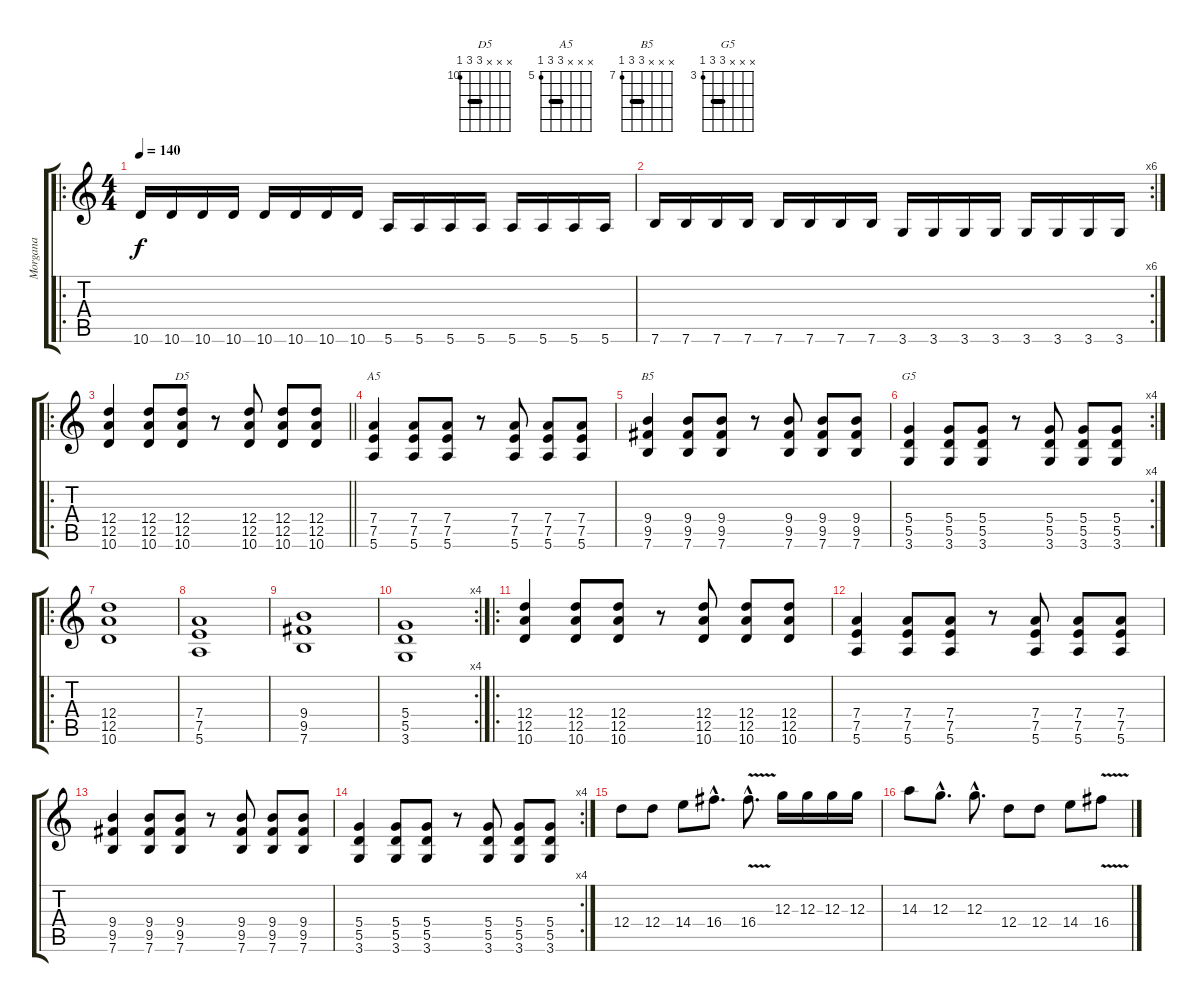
\track ("Morgana" "Morgana") {instrument distortionguitar}
\staff {score tabs}
\tuning (E4 B3 G3 D3 A2 E2) {hide}
\chord ("D5" x x x 12 12 10) {firstfret 10 barre 12}
\chord ("A5" x x x 7 7 5) {firstfret 5 barre 7}
\chord ("B5" x x x 9 9 7) {firstfret 7 barre 9}
\chord ("G5" x x x 5 5 3) {firstfret 3 barre 5}
\ro
\ts (4 4)
\tempo 140
\clef g2
\ks c
10.6.16{dy f instrument distortionguitar} 10.6.16 10.6.16 10.6.16 10.6.16 10.6.16 10.6.16 10.6.16 5.6.16 5.6.16 5.6.16 5.6.16 5.6.16 5.6.16 5.6.16 5.6.16 |
\rc 6
7.6.16 7.6.16 7.6.16 7.6.16 7.6.16 7.6.16 7.6.16 7.6.16 3.6.16 3.6.16 3.6.16 3.6.16 3.6.16 3.6.16 3.6.16 3.6.16 |
\ro
\barLineRight lightlight
(12.4 12.5 10.6).4 (12.4 12.5 10.6).8 (12.4 12.5 10.6).8{ch "D5"} r.8 (12.4 12.5 10.6).8 (12.4 12.5 10.6).8 (12.4 12.5 10.6).8 |
(7.4 7.5 5.6).4{ch "A5"} (7.4 7.5 5.6).8 (7.4 7.5 5.6).8 r.8 (7.4 7.5 5.6).8 (7.4 7.5 5.6).8 (7.4 7.5 5.6).8 |
(9.4 9.5 7.6).4{ch "B5"} (9.4 9.5 7.6).8 (9.4 9.5 7.6).8 r.8 (9.4 9.5 7.6).8 (9.4 9.5 7.6).8 (9.4 9.5 7.6).8 |
\rc 4
(5.4 5.5 3.6).4{ch "G5"} (5.4 5.5 3.6).8 (5.4 5.5 3.6).8 r.8 (5.4 5.5 3.6).8 (5.4 5.5 3.6).8 (5.4 5.5 3.6).8 |
\ro
(12.4 12.5 10.6).1 |
(7.4 7.5 5.6).1 |
(9.4 9.5 7.6).1 |
\rc 4
(5.4 5.5 3.6).1 |
\ro
(12.4 12.5 10.6).4 (12.4 12.5 10.6).8 (12.4 12.5 10.6).8 r.8 (12.4 12.5 10.6).8 (12.4 12.5 10.6).8 (12.4 12.5 10.6).8 |
(7.4 7.5 5.6).4 (7.4 7.5 5.6).8 (7.4 7.5 5.6).8 r.8 (7.4 7.5 5.6).8 (7.4 7.5 5.6).8 (7.4 7.5 5.6).8 |
(9.4 9.5 7.6).4 (9.4 9.5 7.6).8 (9.4 9.5 7.6).8 r.8 (9.4 9.5 7.6).8 (9.4 9.5 7.6).8 (9.4 9.5 7.6).8 |
\rc 4
(5.4 5.5 3.6).4 (5.4 5.5 3.6).8 (5.4 5.5 3.6).8 r.8 (5.4 5.5 3.6).8 (5.4 5.5 3.6).8 (5.4 5.5 3.6).8 |
12.4.8 12.4.8 14.4.8 16.4{hac}.8{d} 16.4{v hac}.8{d} 12.3.16 12.3.16 12.3.16 12.3.16 |
14.3.8 12.3{hac}.8{d} 12.3{hac}.8{d} 12.4.8 12.4.8 14.4.8 16.4{v}.8
